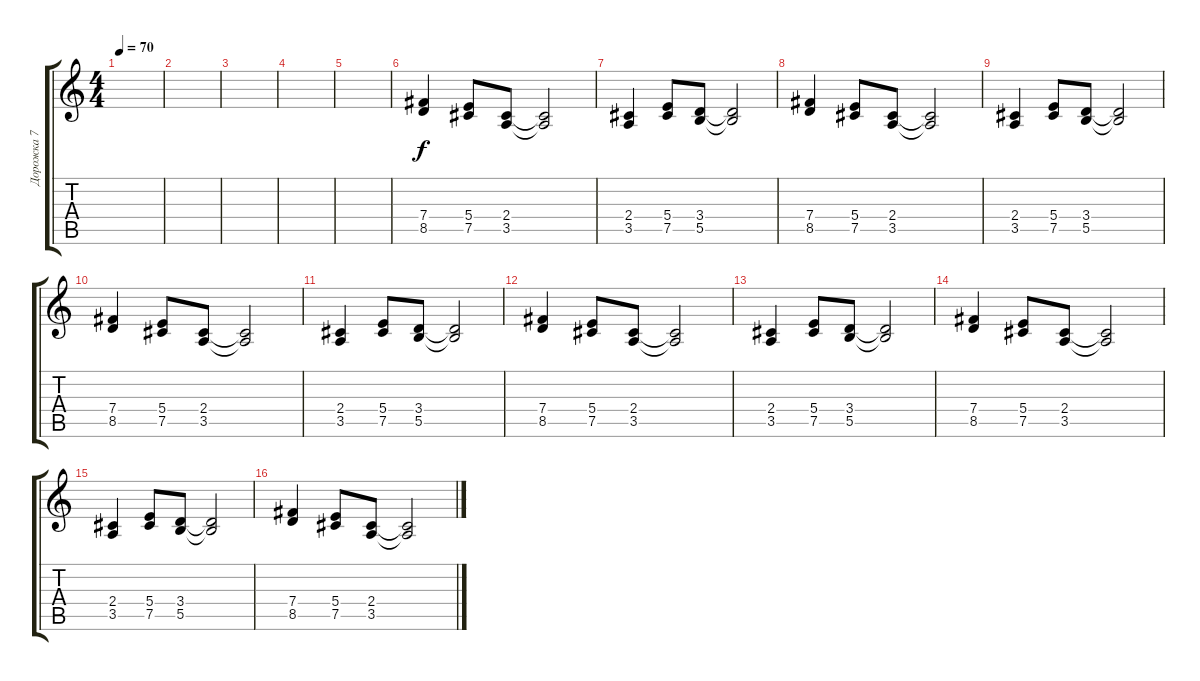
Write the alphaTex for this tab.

\track ("Дорожка 7" "Дорожка 7") {instrument electricguitarjazz}
\staff {score tabs}
\tuning (Db4 Ab3 E3 B2 Gb2 B1) {hide}
\ts (4 4)
\tempo 70
\clef g2
\ks c
|
|
|
|
|
(7.4 8.5).4 (5.4 7.5).8 (2.4 3.5).8 (2.4{t} 3.5{t}).2 |
(2.4 3.5).4 (5.4 7.5).8 (3.4 5.5).8 (3.4{t} 5.5{t}).2 |
(7.4 8.5).4 (5.4 7.5).8 (2.4 3.5).8 (2.4{t} 3.5{t}).2 |
(2.4 3.5).4 (5.4 7.5).8 (3.4 5.5).8 (3.4{t} 5.5{t}).2 |
(7.4 8.5).4 (5.4 7.5).8 (2.4 3.5).8 (2.4{t} 3.5{t}).2 |
(2.4 3.5).4 (5.4 7.5).8 (3.4 5.5).8 (3.4{t} 5.5{t}).2 |
(7.4 8.5).4 (5.4 7.5).8 (2.4 3.5).8 (2.4{t} 3.5{t}).2 |
(2.4 3.5).4 (5.4 7.5).8 (3.4 5.5).8 (3.4{t} 5.5{t}).2 |
(7.4 8.5).4 (5.4 7.5).8 (2.4 3.5).8 (2.4{t} 3.5{t}).2 |
(2.4 3.5).4 (5.4 7.5).8 (3.4 5.5).8 (3.4{t} 5.5{t}).2 |
(7.4 8.5).4 (5.4 7.5).8 (2.4 3.5).8 (2.4{t} 3.5{t}).2
